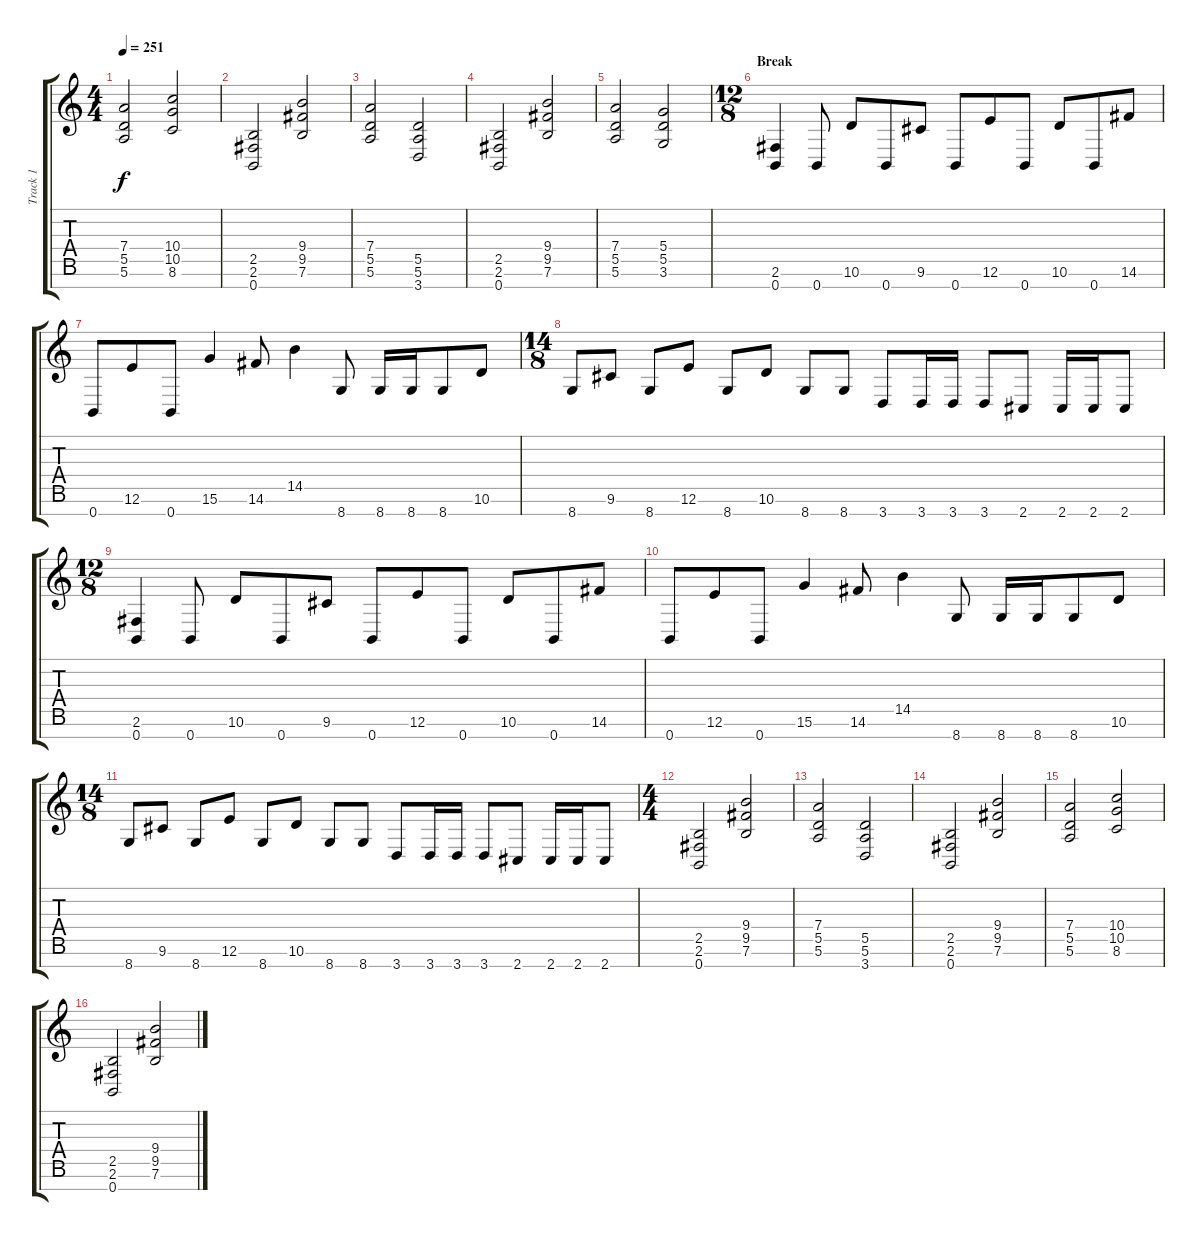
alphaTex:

\track ("Track 1" "Track 1") {instrument distortionguitar}
\staff {score tabs}
\tuning (E4 B3 G3 D3 A2 E2 B1) {hide}
\ts (4 4)
\tempo 251
\clef g2
\ks c
(7.4 5.5 5.6).2{dy f} (10.4 10.5 8.6).2 |
(2.5 2.6 0.7).2 (9.4 9.5 7.6).2 |
(7.4 5.5 5.6).2 (5.5 5.6 3.7).2 |
(2.5 2.6 0.7).2 (9.4 9.5 7.6).2 |
(7.4 5.5 5.6).2 (5.4 5.5 3.6).2 |
\ts (12 8)
\section ("" "Break")
(2.6 0.7).4 0.7.8 10.6.8 0.7.8 9.6.8 0.7.8 12.6.8 0.7.8 10.6.8 0.7.8 14.6.8 |
0.7.8 12.6.8 0.7.8 15.6.4 14.6.8 14.5.4 8.7.8 8.7.16 8.7.16 8.7.8 10.6.8 |
\ts (14 8)
8.7.8 9.6.8 8.7.8 12.6.8 8.7.8 10.6.8 8.7.8 8.7.8 3.7.8 3.7.16 3.7.16 3.7.8 2.7.8 2.7.16 2.7.16 2.7.8 |
\ts (12 8)
(2.6 0.7).4 0.7.8 10.6.8 0.7.8 9.6.8 0.7.8 12.6.8 0.7.8 10.6.8 0.7.8 14.6.8 |
0.7.8 12.6.8 0.7.8 15.6.4 14.6.8 14.5.4 8.7.8 8.7.16 8.7.16 8.7.8 10.6.8 |
\ts (14 8)
8.7.8 9.6.8 8.7.8 12.6.8 8.7.8 10.6.8 8.7.8 8.7.8 3.7.8 3.7.16 3.7.16 3.7.8 2.7.8 2.7.16 2.7.16 2.7.8 |
\ts (4 4)
(2.5 2.6 0.7).2 (9.4 9.5 7.6).2 |
(7.4 5.5 5.6).2 (5.5 5.6 3.7).2 |
(2.5 2.6 0.7).2 (9.4 9.5 7.6).2 |
(7.4 5.5 5.6).2 (10.4 10.5 8.6).2 |
(2.5 2.6 0.7).2 (9.4 9.5 7.6).2
